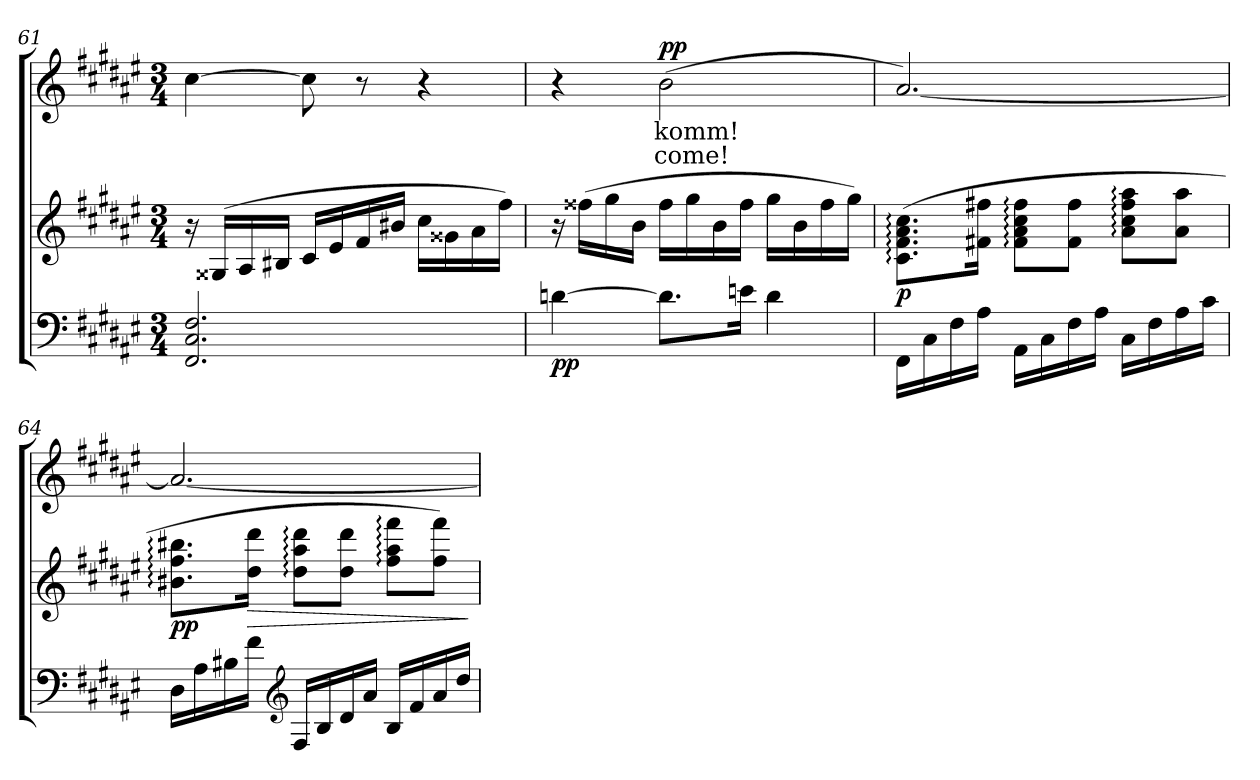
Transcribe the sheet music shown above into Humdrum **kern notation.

**kern	**kern	**dynam	**kern	**text	**text	**dynam
*part2	*part2	*part2	*part1	*part1	*part1	*part1
*staff3	*staff2	*staff2/3	*staff1	*staff1	*staff1	*staff1
!!LO:LB:g=z
*clefF4	*clefG2	*	*clefG2	*	*	*
*k[f#c#g#d#a#e#]	*k[f#c#g#d#a#e#]	*	*k[f#c#g#d#a#e#]	*	*	*
*M3/4	*M3/4	*	*M3/4	*	*	*
=61	=61	=61	=61	=61	=61	=61
2.FF#/ 2.C#/ 2.F#/	16r	.	[4cc#\	.	.	.
.	(>16G##X/LL	.	.	.	.	.
.	16A#/	.	.	.	.	.
.	16B#X/JJ	.	.	.	.	.
.	16c#/LL	.	8cc#\]	.	.	.
.	16e#/	.	.	.	.	.
.	16f#/	.	8r	.	.	.
.	16b#X/JJ	.	.	.	.	.
.	16cc#\LL	.	4r	.	.	.
.	16g##X\	.	.	.	.	.
.	16a#\	.	.	.	.	.
.	16ff#\JJ)	.	.	.	.	.
=62	=62	=62	=62	=62	=62	=62
!	!	!LO:DY:b=2	!	!	!	!
[4dn\	16r	pp	4r	.	.	.
.	(>16ff##X\LL	.	.	.	.	.
.	16gg#\	.	.	.	.	.
.	16b\JJ	.	.	.	.	.
!	!	!	!	!LO:LY:b	!LO:LY:b	!LO:DY:a
8.d\L]	16ff##\LL	.	(>2b\	komm!	come!	pp
.	16gg#\	.	.	.	.	.
.	16b\	.	.	.	.	.
16en\Jk	16ff##\JJ	.	.	.	.	.
4d\	16gg#\LL	.	.	.	.	.
.	16b\	.	.	.	.	.
.	16ff##\	.	.	.	.	.
.	16gg#\JJ)	.	.	.	.	.
=63	=63	=63	=63	=63	=63	=63
!	!	!LO:DY:b	!	!	!	!
16FF#\LL	(>8.c#\: 8.f#\: 8.a#\: 8.cc#\:L	p	[2.a#/)	.	.	.
16C#\	.	.	.	.	.	.
16F#\	.	.	.	.	.	.
16A#\JJ	16f#X\ 16ff#X\Jk	.	.	.	.	.
16AA#\LL	8f#\: 8a#\: 8cc#\: 8ff#\:L	.	.	.	.	.
16C#\	.	.	.	.	.	.
16F#\	8f#\ 8ff#\J	.	.	.	.	.
16A#\JJ	.	.	.	.	.	.
16C#\LL	8a#\: 8cc#\: 8ff#\: 8aa#\:L	.	.	.	.	.
16F#\	.	.	.	.	.	.
16A#\	8a#\ 8aa#\J	.	.	.	.	.
16c#\JJ	.	.	.	.	.	.
!!LO:PB:g=z
=64	=64	=64	=64	=64	=64	=64
!	!	!LO:DY:b	!	!	!	!
16D#\LL	8.b#X\: 8.ff#\: 8.bb#X\:L	pp	2.a#/_	.	.	.
16A#\	.	.	.	.	.	.
16B#X\	.	.	.	.	.	.
!	!	!LO:HP:b	!	!	!	!
16f#\JJ	16dd#\ 16ddd#\Jk	>	.	.	.	.
*clefG2	*	*	*	*	*	*
16F#/LL	8dd#\: 8aa#\: 8ddd#\:L	.	.	.	.	.
16B#/	.	.	.	.	.	.
16d#/	8dd#\ 8ddd#\J	.	.	.	.	.
16a#/JJ	.	.	.	.	.	.
16B#/LL	8ff#\: 8aa#\: 8fff#\:L	.	.	.	.	.
16f#/	.	.	.	.	.	.
16a#/	8ff#\ 8fff#\J)	.	.	.	.	.
16dd#/JJ	.	.	.	.	.	.
.	.	]	.	.	.	.
=	=	=	=	=	=	=
*-	*-	*-	*-	*-	*-	*-
